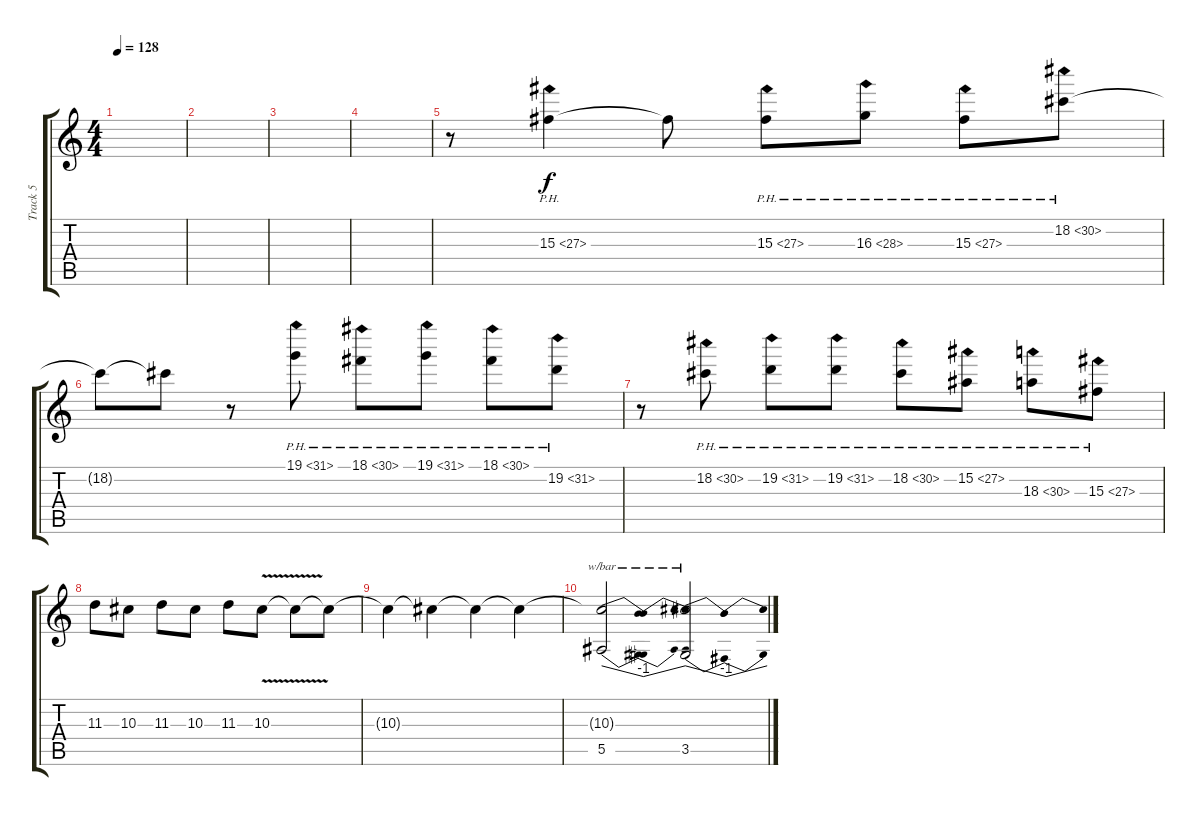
\track ("Track 5" "Track 5") {instrument overdrivenguitar}
\staff {score tabs}
\tuning (C4 G3 Eb3 Bb2 F2 C2) {hide}
\ts (4 4)
\tempo 128
\clef g2
\ks c
|
|
|
|
r.8 15.3{ph 12}.4 15.3{t}.8 15.3{ph 12}.8 16.3{ph 12}.8 15.3{ph 12}.8 18.2{ph 12}.8 |
18.2{t}.8 18.2{t}.8 r.8 19.1{ph 12}.8 18.1{ph 12}.8 19.1{ph 12}.8 18.1{ph 12}.8 19.2{ph 12}.8 |
r.8 18.2{ph 12}.8 19.2{ph 12}.8 19.2{ph 12}.8 18.2{ph 12}.8 15.2{ph 12}.8 18.3{ph 12}.8 15.3{ph 12}.8 |
11.3.8 10.3.8 11.3.8 10.3.8 11.3.8 10.3{v}.8 10.3{t}.8 10.3{t}.8 |
10.3{t}.4 10.3{t}.4 10.3{t}.4 10.3{t}.4 |
(10.3{t} 5.5).2{tbe (dip default 0 0 30 -4 60 0)} (10.3{t} 3.5).2{tbe (dip default 0 0 30 -4 60 0)}
